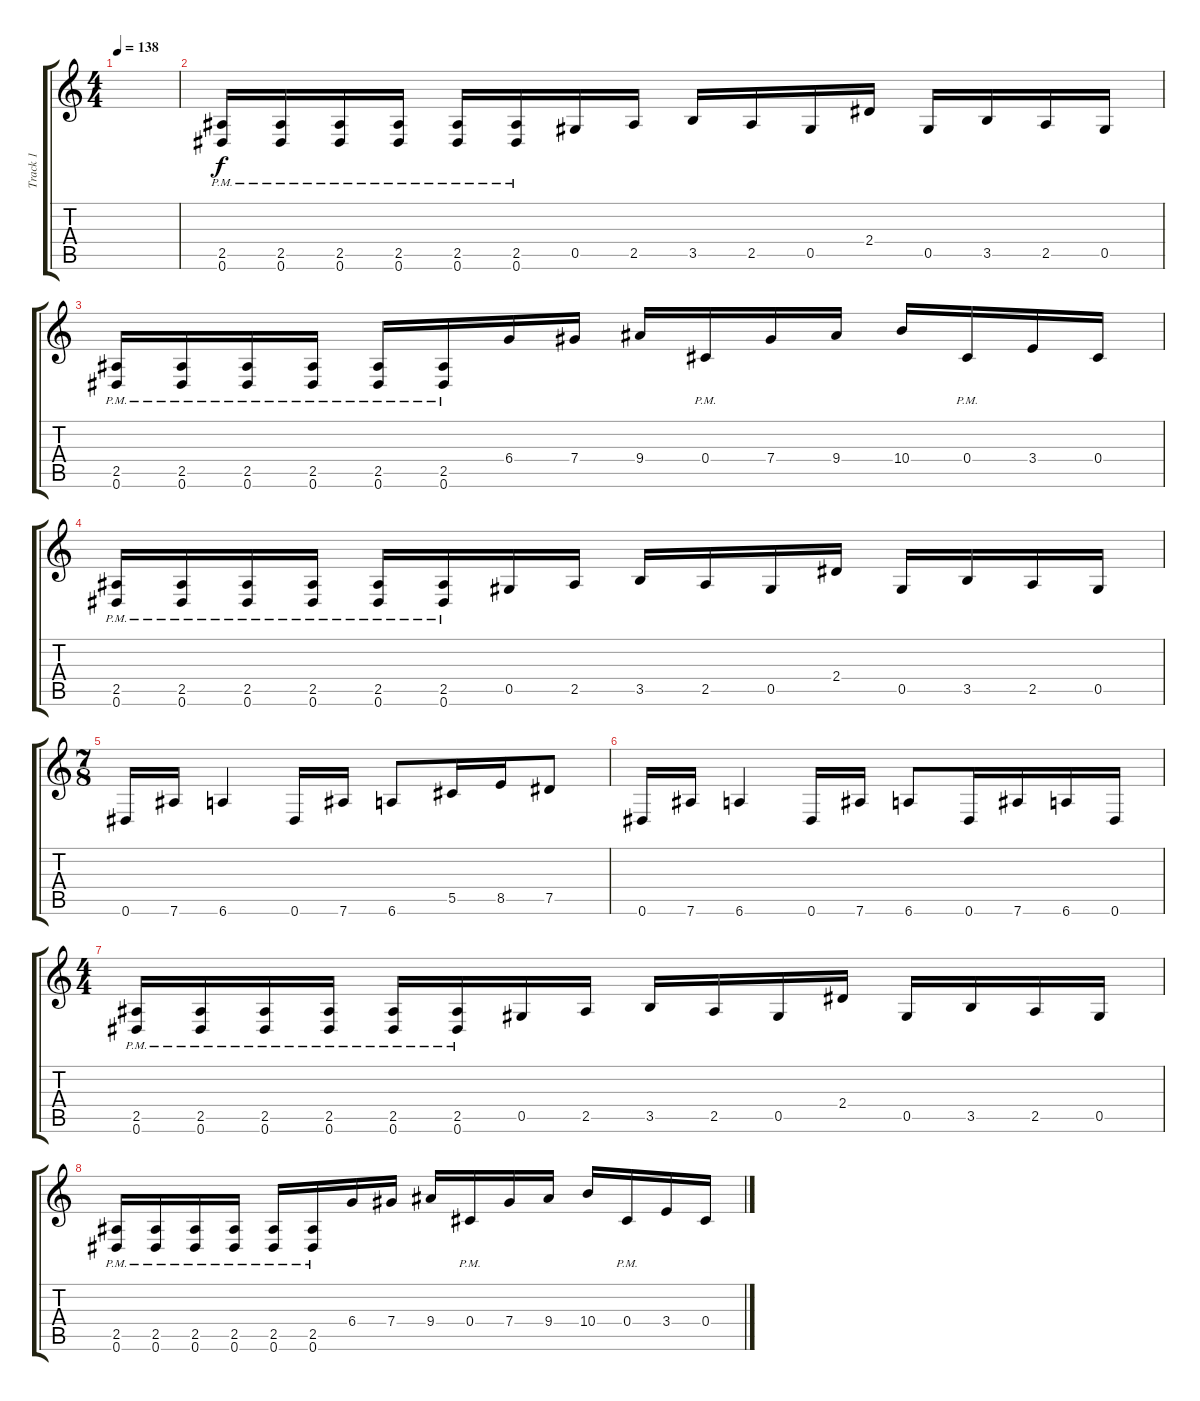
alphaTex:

\track ("Track 1" "Track 1") {instrument distortionguitar}
\staff {score tabs}
\tuning (Eb4 Bb3 Gb3 Db3 Ab2 Eb2) {hide}
\ts (4 4)
\tempo 138
\clef g2
\ks c
|
(2.5{pm} 0.6{pm}).16 (2.5{pm} 0.6{pm}).16 (2.5{pm} 0.6{pm}).16 (2.5{pm} 0.6{pm}).16 (2.5{pm} 0.6{pm}).16 (2.5{pm} 0.6{pm}).16 0.5.16 2.5.16 3.5.16 2.5.16 0.5.16 2.4.16 0.5.16 3.5.16 2.5.16 0.5.16 |
(2.5{pm} 0.6{pm}).16 (2.5{pm} 0.6{pm}).16 (2.5{pm} 0.6{pm}).16 (2.5{pm} 0.6{pm}).16 (2.5{pm} 0.6{pm}).16 (2.5{pm} 0.6{pm}).16 6.4.16 7.4.16 9.4.16 0.4{pm}.16 7.4.16 9.4.16 10.4.16 0.4{pm}.16 3.4.16 0.4.16 |
(2.5{pm} 0.6{pm}).16 (2.5{pm} 0.6{pm}).16 (2.5{pm} 0.6{pm}).16 (2.5{pm} 0.6{pm}).16 (2.5{pm} 0.6{pm}).16 (2.5{pm} 0.6{pm}).16 0.5.16 2.5.16 3.5.16 2.5.16 0.5.16 2.4.16 0.5.16 3.5.16 2.5.16 0.5.16 |
\ts (7 8)
0.6.16 7.6.16 6.6.4 0.6.16 7.6.16 6.6.8 5.5.16 8.5.16 7.5.8 |
0.6.16 7.6.16 6.6.4 0.6.16 7.6.16 6.6.8 0.6.16 7.6.16 6.6.16 0.6.16 |
\ts (4 4)
(2.5{pm} 0.6{pm}).16 (2.5{pm} 0.6{pm}).16 (2.5{pm} 0.6{pm}).16 (2.5{pm} 0.6{pm}).16 (2.5{pm} 0.6{pm}).16 (2.5{pm} 0.6{pm}).16 0.5.16 2.5.16 3.5.16 2.5.16 0.5.16 2.4.16 0.5.16 3.5.16 2.5.16 0.5.16 |
(2.5{pm} 0.6{pm}).16 (2.5{pm} 0.6{pm}).16 (2.5{pm} 0.6{pm}).16 (2.5{pm} 0.6{pm}).16 (2.5{pm} 0.6{pm}).16 (2.5{pm} 0.6{pm}).16 6.4.16 7.4.16 9.4.16 0.4{pm}.16 7.4.16 9.4.16 10.4.16 0.4{pm}.16 3.4.16 0.4.16
